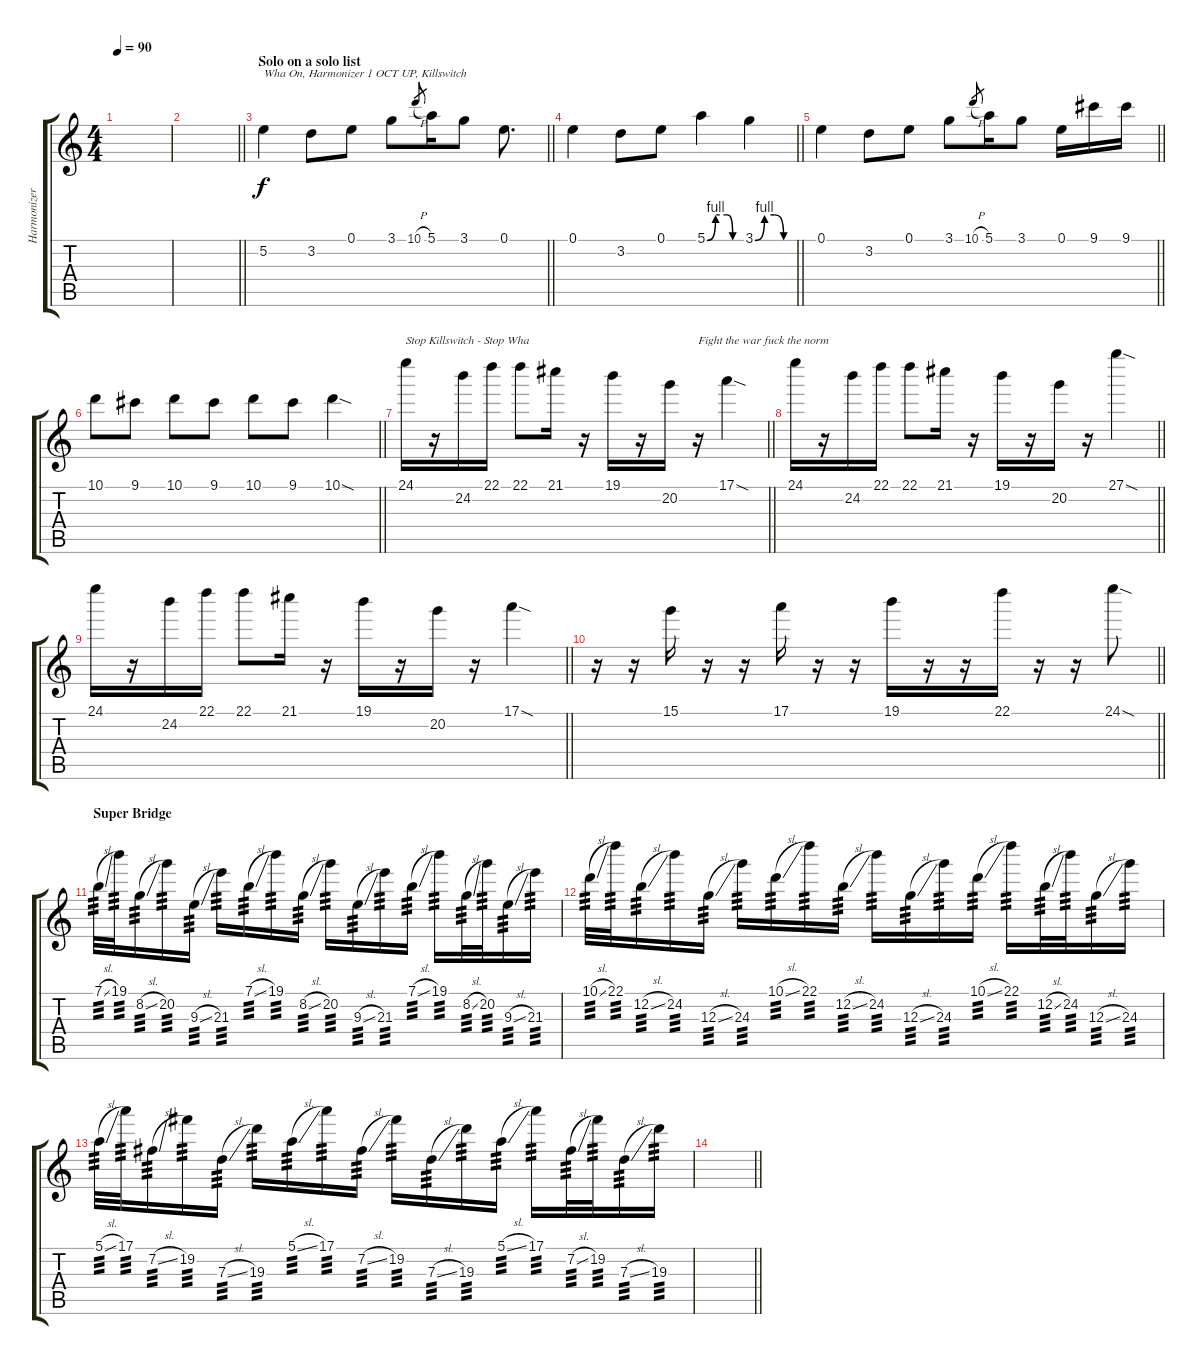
\track ("Harmonizer 1oct up" "Harmonizer") {instrument overdrivenguitar}
\staff {score tabs}
\tuning (E4 B3 G3 D3 A2 E2) {hide}
\ts (4 4)
\tempo 90
\clef g2
\ks c
|
\barLineRight lightlight
|
\section ("" "Solo on a solo list")
\barLineRight lightlight
5.2.4{txt "Wha On, Harmonizer 1 OCT UP, Killswitch" volume 16 instrument overdrivenguitar} 3.2.8 0.1.8 3.1.8 10.1{h}.8{gr} 5.1.16 3.1.8 0.1.8{d} |
\barLineRight lightlight
0.1.4 3.2.8 0.1.8 5.1{be (custom 0 0 15 4 35 4 45 0 60 0)}.4 3.1{be (custom 0 0 15 4 30 4 45 0 60 0)}.4 |
\barLineRight lightlight
0.1.4 3.2.8 0.1.8 3.1.8 10.1{h}.8{gr} 5.1.16 3.1.8 0.1.16 9.1.16 9.1.16 |
\barLineRight lightlight
10.1.8 9.1.8 10.1.8 9.1.8 10.1.8 9.1.8 10.1{sod}.4 |
\barLineRight lightlight
24.1.16{txt "Stop Killswitch - Stop Wha " instrument overdrivenguitar} r.16 24.2.16 22.1.16 22.1.8 21.1.16 r.16 19.1.16 r.16 20.2.16 r.16{txt "Fight the war fuck the norm"} 17.1{sod}.4 |
\barLineRight lightlight
24.1.16 r.16 24.2.16 22.1.16 22.1.8 21.1.16 r.16 19.1.16 r.16 20.2.16 r.16 27.1{sod}.4 |
\barLineRight lightlight
24.1.16 r.16 24.2.16 22.1.16 22.1.8 21.1.16 r.16 19.1.16 r.16 20.2.16 r.16 17.1{sod}.4 |
\barLineRight lightlight
r.16 r.16 15.1.16 r.16 r.16 17.1.16 r.16 r.16 19.1.16 r.16 r.16 22.1.16 r.16 r.16 24.1{sod}.8 |
\section ("" "Super Bridge")
7.1{sl}.32{tp 3} 19.1.32{tp 3} 8.2{sl}.16{tp 3} 20.2.16{tp 3} 9.3{sl}.16{tp 3} 21.3.16{tp 3} 7.1{sl}.16{tp 3} 19.1.16{tp 3} 8.2{sl}.16{tp 3} 20.2.16{tp 3} 9.3{sl}.16{tp 3} 21.3.16{tp 3} 7.1{sl}.16{tp 3} 19.1.16{tp 3} 8.2{sl}.32{tp 3} 20.2.32{tp 3} 9.3{sl}.16{tp 3} 21.3.16{tp 3} |
10.1{sl}.32{tp 3} 22.1.32{tp 3} 12.2{sl}.16{tp 3} 24.2.16{tp 3} 12.3{sl}.16{tp 3} 24.3.16{tp 3} 10.1{sl}.16{tp 3} 22.1.16{tp 3} 12.2{sl}.16{tp 3} 24.2.16{tp 3} 12.3{sl}.16{tp 3} 24.3.16{tp 3} 10.1{sl}.16{tp 3} 22.1.16{tp 3} 12.2{sl}.32{tp 3} 24.2.32{tp 3} 12.3{sl}.16{tp 3} 24.3.16{tp 3} |
5.1{sl}.32{tp 3} 17.1.32{tp 3} 7.2{sl}.16{tp 3} 19.2.16{tp 3} 7.3{sl}.16{tp 3} 19.3.16{tp 3} 5.1{sl}.16{tp 3} 17.1.16{tp 3} 7.2{sl}.16{tp 3} 19.2.16{tp 3} 7.3{sl}.16{tp 3} 19.3.16{tp 3} 5.1{sl}.16{tp 3} 17.1.16{tp 3} 7.2{sl}.32{tp 3} 19.2.32{tp 3} 7.3{sl}.16{tp 3} 19.3.16{tp 3} |
\barLineRight lightlight
